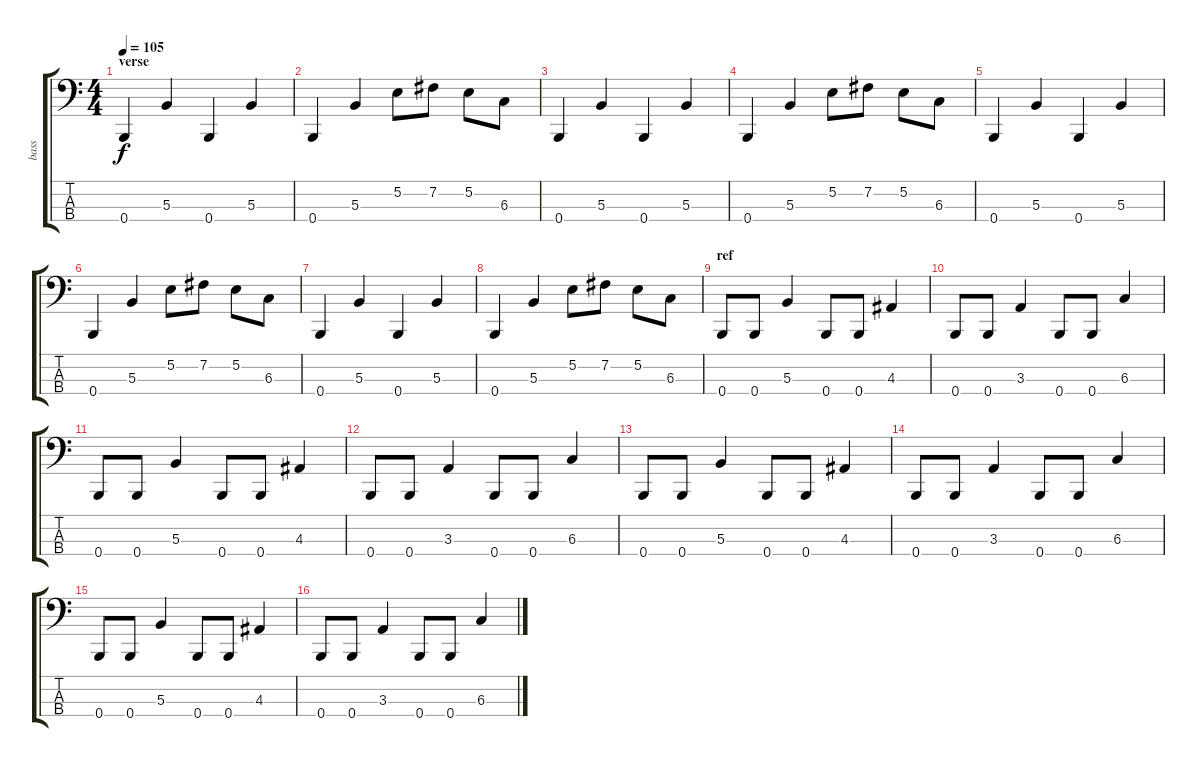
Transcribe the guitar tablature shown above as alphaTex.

\track ("bass" "bass") {instrument electricbassfinger}
\staff {score tabs}
\tuning (E2 B1 Gb1 B0) {hide}
\ts (4 4)
\section ("" "verse")
\tempo 105
\clef f4
\ks c
0.4.4{dy f} 5.3.4 0.4.4 5.3.4 |
0.4.4 5.3.4 5.2.8 7.2.8 5.2.8 6.3.8 |
0.4.4 5.3.4 0.4.4 5.3.4 |
0.4.4 5.3.4 5.2.8 7.2.8 5.2.8 6.3.8 |
0.4.4 5.3.4 0.4.4 5.3.4 |
0.4.4 5.3.4 5.2.8 7.2.8 5.2.8 6.3.8 |
0.4.4 5.3.4 0.4.4 5.3.4 |
0.4.4 5.3.4 5.2.8 7.2.8 5.2.8 6.3.8 |
\section ("" "ref")
0.4.8 0.4.8 5.3.4 0.4.8 0.4.8 4.3.4 |
0.4.8 0.4.8 3.3.4 0.4.8 0.4.8 6.3.4 |
0.4.8 0.4.8 5.3.4 0.4.8 0.4.8 4.3.4 |
0.4.8 0.4.8 3.3.4 0.4.8 0.4.8 6.3.4 |
0.4.8 0.4.8 5.3.4 0.4.8 0.4.8 4.3.4 |
0.4.8 0.4.8 3.3.4 0.4.8 0.4.8 6.3.4 |
0.4.8 0.4.8 5.3.4 0.4.8 0.4.8 4.3.4 |
0.4.8 0.4.8 3.3.4 0.4.8 0.4.8 6.3.4
